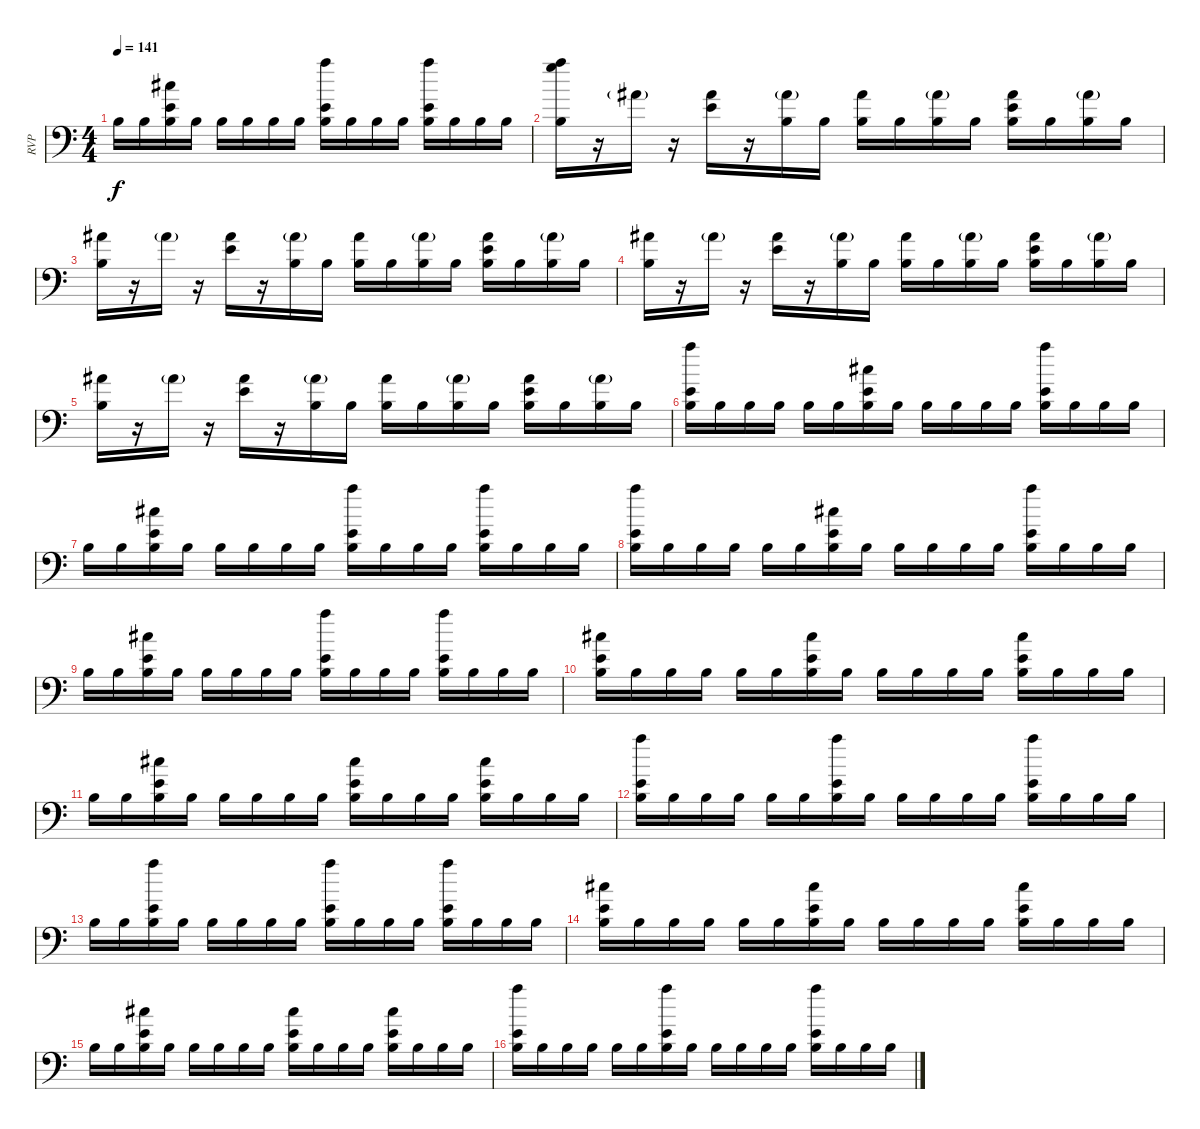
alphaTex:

\track ("RVP" "RVP") {instrument acousticgrandpiano}
\staff {score}
\tuning (C-1 C-1 C-1 C-1 C-1 C-1) {hide}
\ts (4 4)
\tempo 141
\clef f4
\ks c
35.6.16{dy f} 35.6.16 (49.2 40.4 35.6).16 35.6.16 35.6.16 35.6.16 35.6.16 35.6.16 (57.2 40.4 35.6).16 35.6.16 35.6.16 35.6.16 (57.2 40.4 35.6).16 35.6.16 35.6.16 35.6.16 |
(57.1 55.2 35.6).16 r.16 46.3{g}.16 r.16 (46.3 40.4).16 r.16 (46.3{g} 35.6).16 35.6.16 (46.3 35.6).16 35.6.16 (46.3{g} 35.6).16 35.6.16 (46.3 40.4 35.6).16 35.6.16 (46.3{g} 35.6).16 35.6.16 |
(46.3 35.6).16 r.16 46.3{g}.16 r.16 (46.3 40.4).16 r.16 (46.3{g} 35.6).16 35.6.16 (46.3 35.6).16 35.6.16 (46.3{g} 35.6).16 35.6.16 (46.3 40.4 35.6).16 35.6.16 (46.3{g} 35.6).16 35.6.16 |
(46.3 35.6).16 r.16 46.3{g}.16 r.16 (46.3 40.4).16 r.16 (46.3{g} 35.6).16 35.6.16 (46.3 35.6).16 35.6.16 (46.3{g} 35.6).16 35.6.16 (46.3 40.4 35.6).16 35.6.16 (46.3{g} 35.6).16 35.6.16 |
(46.3 35.6).16 r.16 46.3{g}.16 r.16 (46.3 40.4).16 r.16 (46.3{g} 35.6).16 35.6.16 (46.3 35.6).16 35.6.16 (46.3{g} 35.6).16 35.6.16 (46.3 40.4 35.6).16 35.6.16 (46.3{g} 35.6).16 35.6.16 |
(57.2 40.4 35.6).16 35.6.16 35.6.16 35.6.16 35.6.16 35.6.16 (49.2 40.4 35.6).16 35.6.16 35.6.16 35.6.16 35.6.16 35.6.16 (57.2 40.4 35.6).16 35.6.16 35.6.16 35.6.16 |
35.6.16 35.6.16 (49.2 40.4 35.6).16 35.6.16 35.6.16 35.6.16 35.6.16 35.6.16 (57.2 40.4 35.6).16 35.6.16 35.6.16 35.6.16 (57.2 40.4 35.6).16 35.6.16 35.6.16 35.6.16 |
(57.2 40.4 35.6).16 35.6.16 35.6.16 35.6.16 35.6.16 35.6.16 (49.2 40.4 35.6).16 35.6.16 35.6.16 35.6.16 35.6.16 35.6.16 (57.2 40.4 35.6).16 35.6.16 35.6.16 35.6.16 |
35.6.16 35.6.16 (49.2 40.4 35.6).16 35.6.16 35.6.16 35.6.16 35.6.16 35.6.16 (57.2 40.4 35.6).16 35.6.16 35.6.16 35.6.16 (57.2 40.4 35.6).16 35.6.16 35.6.16 35.6.16 |
(49.2 40.4 35.6).16 35.6.16 35.6.16 35.6.16 35.6.16 35.6.16 (49.2 40.4 35.6).16 35.6.16 35.6.16 35.6.16 35.6.16 35.6.16 (49.2 40.4 35.6).16 35.6.16 35.6.16 35.6.16 |
35.6.16 35.6.16 (49.2 40.4 35.6).16 35.6.16 35.6.16 35.6.16 35.6.16 35.6.16 (49.2 40.4 35.6).16 35.6.16 35.6.16 35.6.16 (49.2 40.4 35.6).16 35.6.16 35.6.16 35.6.16 |
(57.2 40.4 35.6).16 35.6.16 35.6.16 35.6.16 35.6.16 35.6.16 (57.2 40.4 35.6).16 35.6.16 35.6.16 35.6.16 35.6.16 35.6.16 (57.2 40.4 35.6).16 35.6.16 35.6.16 35.6.16 |
35.6.16 35.6.16 (57.2 40.4 35.6).16 35.6.16 35.6.16 35.6.16 35.6.16 35.6.16 (57.2 40.4 35.6).16 35.6.16 35.6.16 35.6.16 (57.2 40.4 35.6).16 35.6.16 35.6.16 35.6.16 |
(49.2 40.4 35.6).16 35.6.16 35.6.16 35.6.16 35.6.16 35.6.16 (49.2 40.4 35.6).16 35.6.16 35.6.16 35.6.16 35.6.16 35.6.16 (49.2 40.4 35.6).16 35.6.16 35.6.16 35.6.16 |
35.6.16 35.6.16 (49.2 40.4 35.6).16 35.6.16 35.6.16 35.6.16 35.6.16 35.6.16 (49.2 40.4 35.6).16 35.6.16 35.6.16 35.6.16 (49.2 40.4 35.6).16 35.6.16 35.6.16 35.6.16 |
(57.2 40.4 35.6).16 35.6.16 35.6.16 35.6.16 35.6.16 35.6.16 (57.2 40.4 35.6).16 35.6.16 35.6.16 35.6.16 35.6.16 35.6.16 (57.2 40.4 35.6).16 35.6.16 35.6.16 35.6.16
